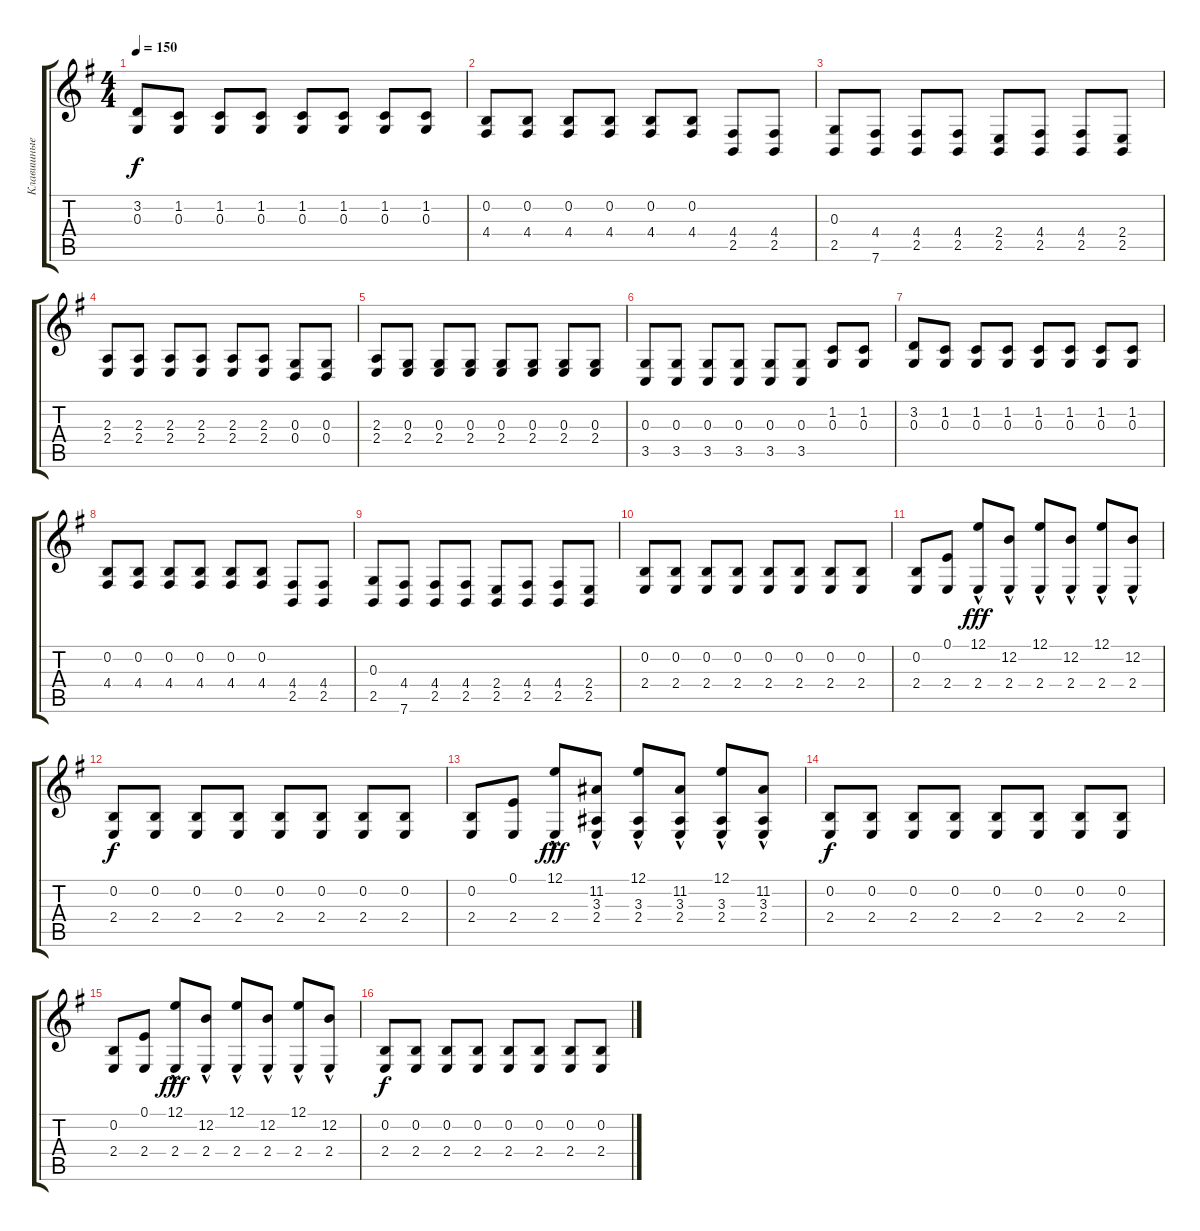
\track ("Клавишные" "Клавишные") {instrument electricgrandpiano}
\staff {score tabs}
\tuning (E4 B3 G3 D3 A2 E2) {hide}
\ts (4 4)
\tempo 150
\clef g2
\ks g
(3.2 0.3).8{dy f} (1.2 0.3).8 (1.2 0.3).8 (1.2 0.3).8 (1.2 0.3).8 (1.2 0.3).8 (1.2 0.3).8 (1.2 0.3).8 |
(0.2 4.4).8 (0.2 4.4).8 (0.2 4.4).8 (0.2 4.4).8 (0.2 4.4).8 (0.2 4.4).8 (4.4 2.5).8 (4.4 2.5).8 |
(0.3 2.5).8 (4.4 7.6).8 (4.4 2.5).8 (4.4 2.5).8 (2.4 2.5).8 (4.4 2.5).8 (4.4 2.5).8 (2.4 2.5).8 |
(2.3 2.4).8 (2.3 2.4).8 (2.3 2.4).8 (2.3 2.4).8 (2.3 2.4).8 (2.3 2.4).8 (0.3 0.4).8 (0.3 0.4).8 |
(2.3 2.4).8 (0.3 2.4).8 (0.3 2.4).8 (0.3 2.4).8 (0.3 2.4).8 (0.3 2.4).8 (0.3 2.4).8 (0.3 2.4).8 |
(0.3 3.5).8 (0.3 3.5).8 (0.3 3.5).8 (0.3 3.5).8 (0.3 3.5).8 (0.3 3.5).8 (1.2 0.3).8 (1.2 0.3).8 |
(3.2 0.3).8 (1.2 0.3).8 (1.2 0.3).8 (1.2 0.3).8 (1.2 0.3).8 (1.2 0.3).8 (1.2 0.3).8 (1.2 0.3).8 |
(0.2 4.4).8 (0.2 4.4).8 (0.2 4.4).8 (0.2 4.4).8 (0.2 4.4).8 (0.2 4.4).8 (4.4 2.5).8 (4.4 2.5).8 |
(0.3 2.5).8 (4.4 7.6).8 (4.4 2.5).8 (4.4 2.5).8 (2.4 2.5).8 (4.4 2.5).8 (4.4 2.5).8 (2.4 2.5).8 |
(0.2 2.4).8 (0.2 2.4).8 (0.2 2.4).8 (0.2 2.4).8 (0.2 2.4).8 (0.2 2.4).8 (0.2 2.4).8 (0.2 2.4).8 |
(0.2 2.4).8 (0.1 2.4).8 (12.1{hac} 2.4).8{dy fff} (12.2{hac} 2.4).8 (12.1{hac} 2.4).8 (12.2{hac} 2.4).8 (12.1{hac} 2.4).8 (12.2{hac} 2.4).8 |
(0.2 2.4).8{dy f} (0.2 2.4).8 (0.2 2.4).8 (0.2 2.4).8 (0.2 2.4).8 (0.2 2.4).8 (0.2 2.4).8 (0.2 2.4).8 |
(0.2 2.4).8 (0.1 2.4).8 (12.1{hac} 2.4).8{dy fff} (11.2{hac} 3.3 2.4).8 (12.1{hac} 3.3 2.4).8 (11.2{hac} 3.3 2.4).8 (12.1{hac} 3.3 2.4).8 (11.2{hac} 3.3 2.4).8 |
(0.2 2.4).8{dy f} (0.2 2.4).8 (0.2 2.4).8 (0.2 2.4).8 (0.2 2.4).8 (0.2 2.4).8 (0.2 2.4).8 (0.2 2.4).8 |
(0.2 2.4).8 (0.1 2.4).8 (12.1{hac} 2.4).8{dy fff} (12.2{hac} 2.4).8 (12.1{hac} 2.4).8 (12.2{hac} 2.4).8 (12.1{hac} 2.4).8 (12.2{hac} 2.4).8 |
(0.2 2.4).8{dy f} (0.2 2.4).8 (0.2 2.4).8 (0.2 2.4).8 (0.2 2.4).8 (0.2 2.4).8 (0.2 2.4).8 (0.2 2.4).8
